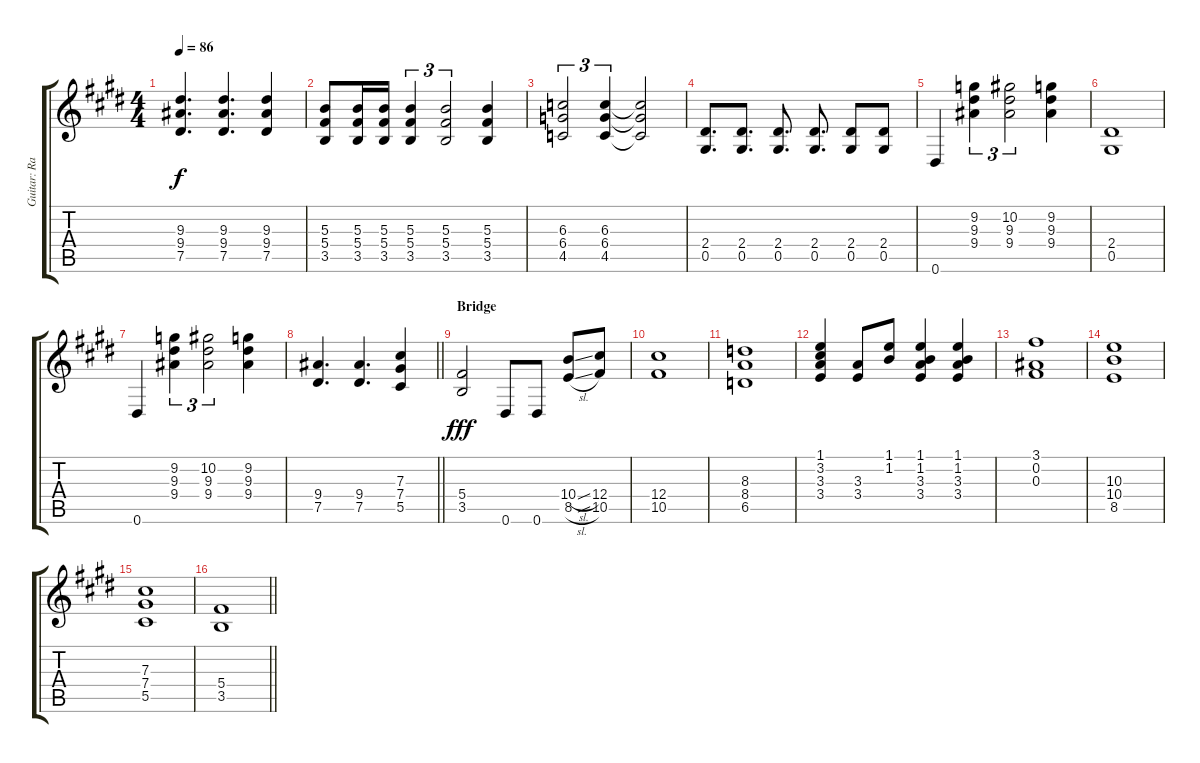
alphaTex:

\track ("Guitar: Randy" "Guitar: Ra") {instrument acousticguitarsteel}
\staff {score tabs}
\tuning (Eb4 Bb3 Gb3 Db3 Ab2 Eb2) {hide}
\ts (4 4)
\tempo 86
\clef g2
\ks c#minor
(9.3 9.4 7.5).4{d dy f} (9.3 9.4 7.5).4{d} (9.3 9.4 7.5).4 |
(5.3 5.4 3.5).8 (5.3 5.4 3.5).16 (5.3 5.4 3.5).16 (5.3 5.4 3.5).4{tu (3 2)} (5.3 5.4 3.5).2{tu (3 2)} (5.3 5.4 3.5).4 |
(6.3 6.4 4.5).2{tu (3 2)} (6.3 6.4 4.5).4{tu (3 2)} (6.3{t} 6.4{t} 4.5{t}).2 |
(2.4 0.5).8{d} (2.4 0.5).8{d} (2.4 0.5).8{d} (2.4 0.5).8{d} (2.4 0.5).8 (2.4 0.5).8 |
\ks e
0.6.4 (9.2 9.3 9.4).4{tu (3 2)} (10.2 9.3 9.4).2{tu (3 2)} (9.2 9.3 9.4).4 |
\ks c#minor
(2.4 0.5).1 |
\ks e
0.6.4 (9.2 9.3 9.4).4{tu (3 2)} (10.2 9.3 9.4).2{tu (3 2)} (9.2 9.3 9.4).4 |
\barLineRight lightlight
\ks c#minor
(9.4 7.5).4{d} (9.4 7.5).4{d} (7.3 7.4 5.5).4 |
\section ("" "Bridge")
(5.4 3.5).2{dy fff} 0.6.8 0.6.8 (10.4{sl} 8.5{sl}).8 (12.4 10.5).8 |
(12.4 10.5).1 |
(8.3 8.4 6.5).1 |
(1.1 3.2 3.3 3.4).4 (3.3 3.4).8 (1.1 1.2).8 (1.1 1.2 3.3 3.4).4 (1.1 1.2 3.3 3.4).4 |
(3.1 0.2 0.3).1 |
(10.3 10.4 8.5).1 |
(7.3 7.4 5.5).1 |
\barLineRight lightlight
(5.4 3.5).1
